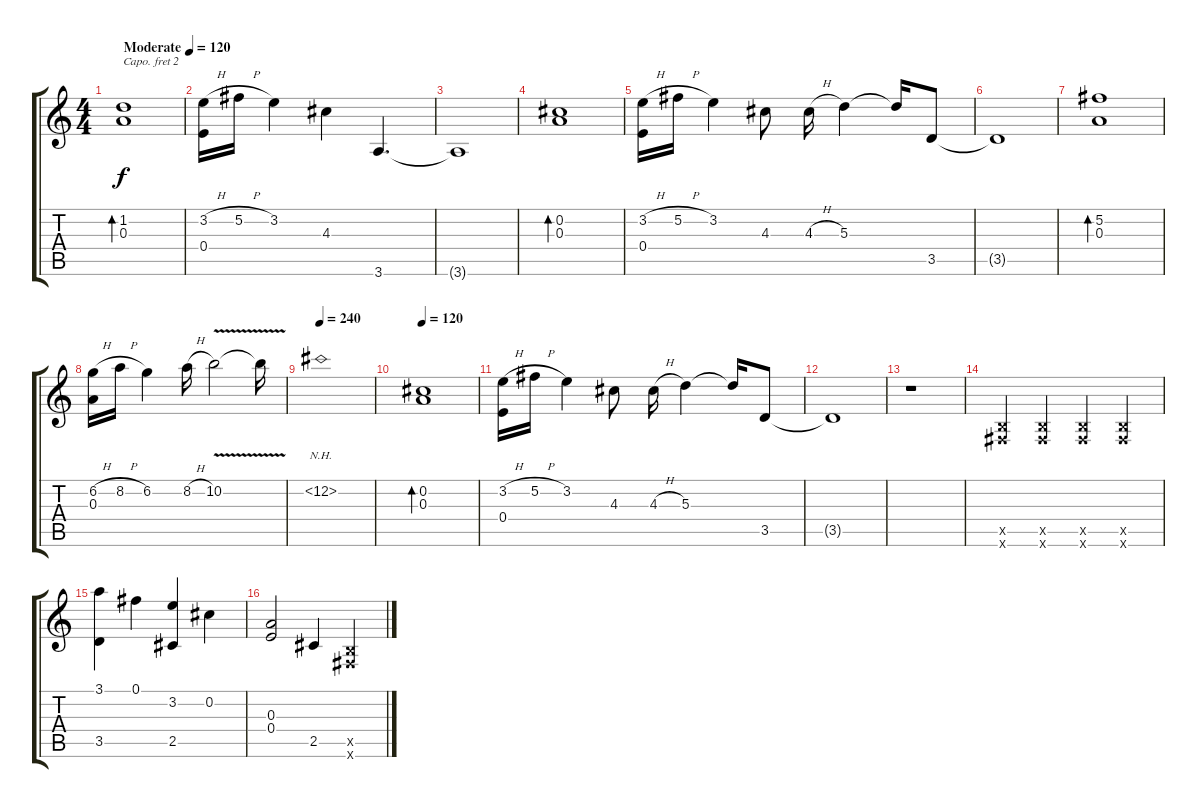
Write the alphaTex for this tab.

\track "" {instrument acousticguitarsteel}
\staff {score tabs}
\capo 2
\tuning (E4 B3 G3 D3 A2 E2) {hide}
\ts (4 4)
\tempo (120 "Moderate")
\clef g2
\ks c
(1.2 0.3).1{bd 60 dy f instrument acousticguitarsteel} |
(3.2{h} 0.4).16 5.2{h}.16 3.2.4 4.3.4 3.6.4{d} |
3.6{t}.1 |
(0.2 0.3).1{bd 60} |
(3.2{h} 0.4).16 5.2{h}.16 3.2.4 4.3.8 4.3{h}.16 5.3.4 5.3{t}.16 3.5.8 |
3.5{t}.1 |
(5.2 0.3).1{bd 60} |
(6.2{h} 0.3).16 8.2{h}.16 6.2.4 8.2{h}.16 10.2{v}.2 10.2{t}.16 |
\tempo 240
12.2{nh}.1 |
\tempo 120
(0.2 0.3).1{bd 60} |
(3.2{h} 0.4).16 5.2{h}.16 3.2.4 4.3.8 4.3{h}.16 5.3.4 5.3{t}.16 3.5.8 |
3.5{t}.1 |
r.1 |
(0.5{x} 0.6{x}).4 (0.5{x} 0.6{x}).4 (0.5{x} 0.6{x}).4 (0.5{x} 0.6{x}).4 |
(3.1 3.5).4 0.1.4 (3.2 2.5).4 0.2.4 |
(0.3 0.4).2 2.5.4 (0.5{x} 0.6{x}).4
